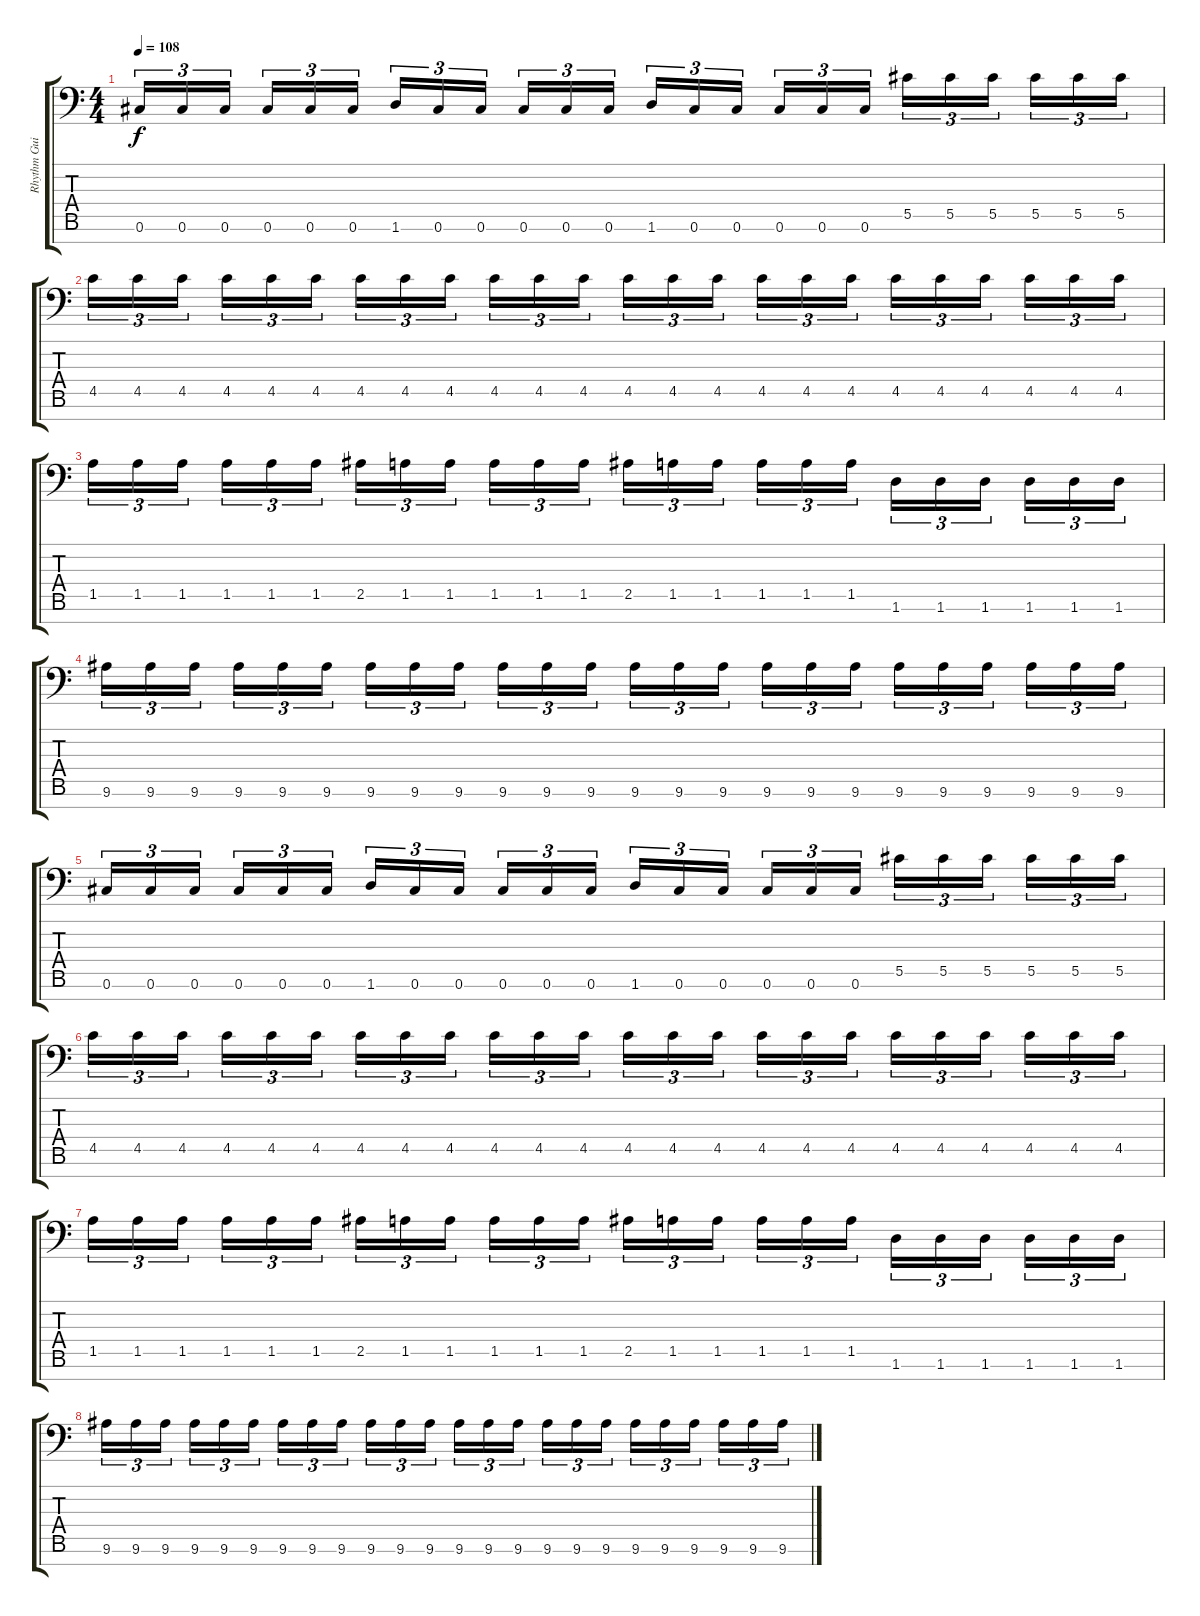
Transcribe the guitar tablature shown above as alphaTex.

\track ("Rhythm Guitar" "Rhythm Gui") {instrument distortionguitar}
\staff {score tabs}
\tuning (Eb4 Bb3 Gb3 Db3 Ab2 Db2 Ab1) {hide}
\ts (4 4)
\tempo 108
\clef f4
\ks c
0.6.16{tu (3 2) dy f} 0.6.16{tu (3 2)} 0.6.16{tu (3 2)} 0.6.16{tu (3 2)} 0.6.16{tu (3 2)} 0.6.16{tu (3 2)} 1.6.16{tu (3 2)} 0.6.16{tu (3 2)} 0.6.16{tu (3 2)} 0.6.16{tu (3 2)} 0.6.16{tu (3 2)} 0.6.16{tu (3 2)} 1.6.16{tu (3 2)} 0.6.16{tu (3 2)} 0.6.16{tu (3 2)} 0.6.16{tu (3 2)} 0.6.16{tu (3 2)} 0.6.16{tu (3 2)} 5.5.16{tu (3 2)} 5.5.16{tu (3 2)} 5.5.16{tu (3 2)} 5.5.16{tu (3 2)} 5.5.16{tu (3 2)} 5.5.16{tu (3 2)} |
4.5.16{tu (3 2)} 4.5.16{tu (3 2)} 4.5.16{tu (3 2)} 4.5.16{tu (3 2)} 4.5.16{tu (3 2)} 4.5.16{tu (3 2)} 4.5.16{tu (3 2)} 4.5.16{tu (3 2)} 4.5.16{tu (3 2)} 4.5.16{tu (3 2)} 4.5.16{tu (3 2)} 4.5.16{tu (3 2)} 4.5.16{tu (3 2)} 4.5.16{tu (3 2)} 4.5.16{tu (3 2)} 4.5.16{tu (3 2)} 4.5.16{tu (3 2)} 4.5.16{tu (3 2)} 4.5.16{tu (3 2)} 4.5.16{tu (3 2)} 4.5.16{tu (3 2)} 4.5.16{tu (3 2)} 4.5.16{tu (3 2)} 4.5.16{tu (3 2)} |
1.5.16{tu (3 2)} 1.5.16{tu (3 2)} 1.5.16{tu (3 2)} 1.5.16{tu (3 2)} 1.5.16{tu (3 2)} 1.5.16{tu (3 2)} 2.5.16{tu (3 2)} 1.5.16{tu (3 2)} 1.5.16{tu (3 2)} 1.5.16{tu (3 2)} 1.5.16{tu (3 2)} 1.5.16{tu (3 2)} 2.5.16{tu (3 2)} 1.5.16{tu (3 2)} 1.5.16{tu (3 2)} 1.5.16{tu (3 2)} 1.5.16{tu (3 2)} 1.5.16{tu (3 2)} 1.6.16{tu (3 2)} 1.6.16{tu (3 2)} 1.6.16{tu (3 2)} 1.6.16{tu (3 2)} 1.6.16{tu (3 2)} 1.6.16{tu (3 2)} |
9.6.16{tu (3 2)} 9.6.16{tu (3 2)} 9.6.16{tu (3 2)} 9.6.16{tu (3 2)} 9.6.16{tu (3 2)} 9.6.16{tu (3 2)} 9.6.16{tu (3 2)} 9.6.16{tu (3 2)} 9.6.16{tu (3 2)} 9.6.16{tu (3 2)} 9.6.16{tu (3 2)} 9.6.16{tu (3 2)} 9.6.16{tu (3 2)} 9.6.16{tu (3 2)} 9.6.16{tu (3 2)} 9.6.16{tu (3 2)} 9.6.16{tu (3 2)} 9.6.16{tu (3 2)} 9.6.16{tu (3 2)} 9.6.16{tu (3 2)} 9.6.16{tu (3 2)} 9.6.16{tu (3 2)} 9.6.16{tu (3 2)} 9.6.16{tu (3 2)} |
0.6.16{tu (3 2)} 0.6.16{tu (3 2)} 0.6.16{tu (3 2)} 0.6.16{tu (3 2)} 0.6.16{tu (3 2)} 0.6.16{tu (3 2)} 1.6.16{tu (3 2)} 0.6.16{tu (3 2)} 0.6.16{tu (3 2)} 0.6.16{tu (3 2)} 0.6.16{tu (3 2)} 0.6.16{tu (3 2)} 1.6.16{tu (3 2)} 0.6.16{tu (3 2)} 0.6.16{tu (3 2)} 0.6.16{tu (3 2)} 0.6.16{tu (3 2)} 0.6.16{tu (3 2)} 5.5.16{tu (3 2)} 5.5.16{tu (3 2)} 5.5.16{tu (3 2)} 5.5.16{tu (3 2)} 5.5.16{tu (3 2)} 5.5.16{tu (3 2)} |
4.5.16{tu (3 2)} 4.5.16{tu (3 2)} 4.5.16{tu (3 2)} 4.5.16{tu (3 2)} 4.5.16{tu (3 2)} 4.5.16{tu (3 2)} 4.5.16{tu (3 2)} 4.5.16{tu (3 2)} 4.5.16{tu (3 2)} 4.5.16{tu (3 2)} 4.5.16{tu (3 2)} 4.5.16{tu (3 2)} 4.5.16{tu (3 2)} 4.5.16{tu (3 2)} 4.5.16{tu (3 2)} 4.5.16{tu (3 2)} 4.5.16{tu (3 2)} 4.5.16{tu (3 2)} 4.5.16{tu (3 2)} 4.5.16{tu (3 2)} 4.5.16{tu (3 2)} 4.5.16{tu (3 2)} 4.5.16{tu (3 2)} 4.5.16{tu (3 2)} |
1.5.16{tu (3 2)} 1.5.16{tu (3 2)} 1.5.16{tu (3 2)} 1.5.16{tu (3 2)} 1.5.16{tu (3 2)} 1.5.16{tu (3 2)} 2.5.16{tu (3 2)} 1.5.16{tu (3 2)} 1.5.16{tu (3 2)} 1.5.16{tu (3 2)} 1.5.16{tu (3 2)} 1.5.16{tu (3 2)} 2.5.16{tu (3 2)} 1.5.16{tu (3 2)} 1.5.16{tu (3 2)} 1.5.16{tu (3 2)} 1.5.16{tu (3 2)} 1.5.16{tu (3 2)} 1.6.16{tu (3 2)} 1.6.16{tu (3 2)} 1.6.16{tu (3 2)} 1.6.16{tu (3 2)} 1.6.16{tu (3 2)} 1.6.16{tu (3 2)} |
9.6.16{tu (3 2)} 9.6.16{tu (3 2)} 9.6.16{tu (3 2)} 9.6.16{tu (3 2)} 9.6.16{tu (3 2)} 9.6.16{tu (3 2)} 9.6.16{tu (3 2)} 9.6.16{tu (3 2)} 9.6.16{tu (3 2)} 9.6.16{tu (3 2)} 9.6.16{tu (3 2)} 9.6.16{tu (3 2)} 9.6.16{tu (3 2)} 9.6.16{tu (3 2)} 9.6.16{tu (3 2)} 9.6.16{tu (3 2)} 9.6.16{tu (3 2)} 9.6.16{tu (3 2)} 9.6.16{tu (3 2)} 9.6.16{tu (3 2)} 9.6.16{tu (3 2)} 9.6.16{tu (3 2)} 9.6.16{tu (3 2)} 9.6.16{tu (3 2)}
